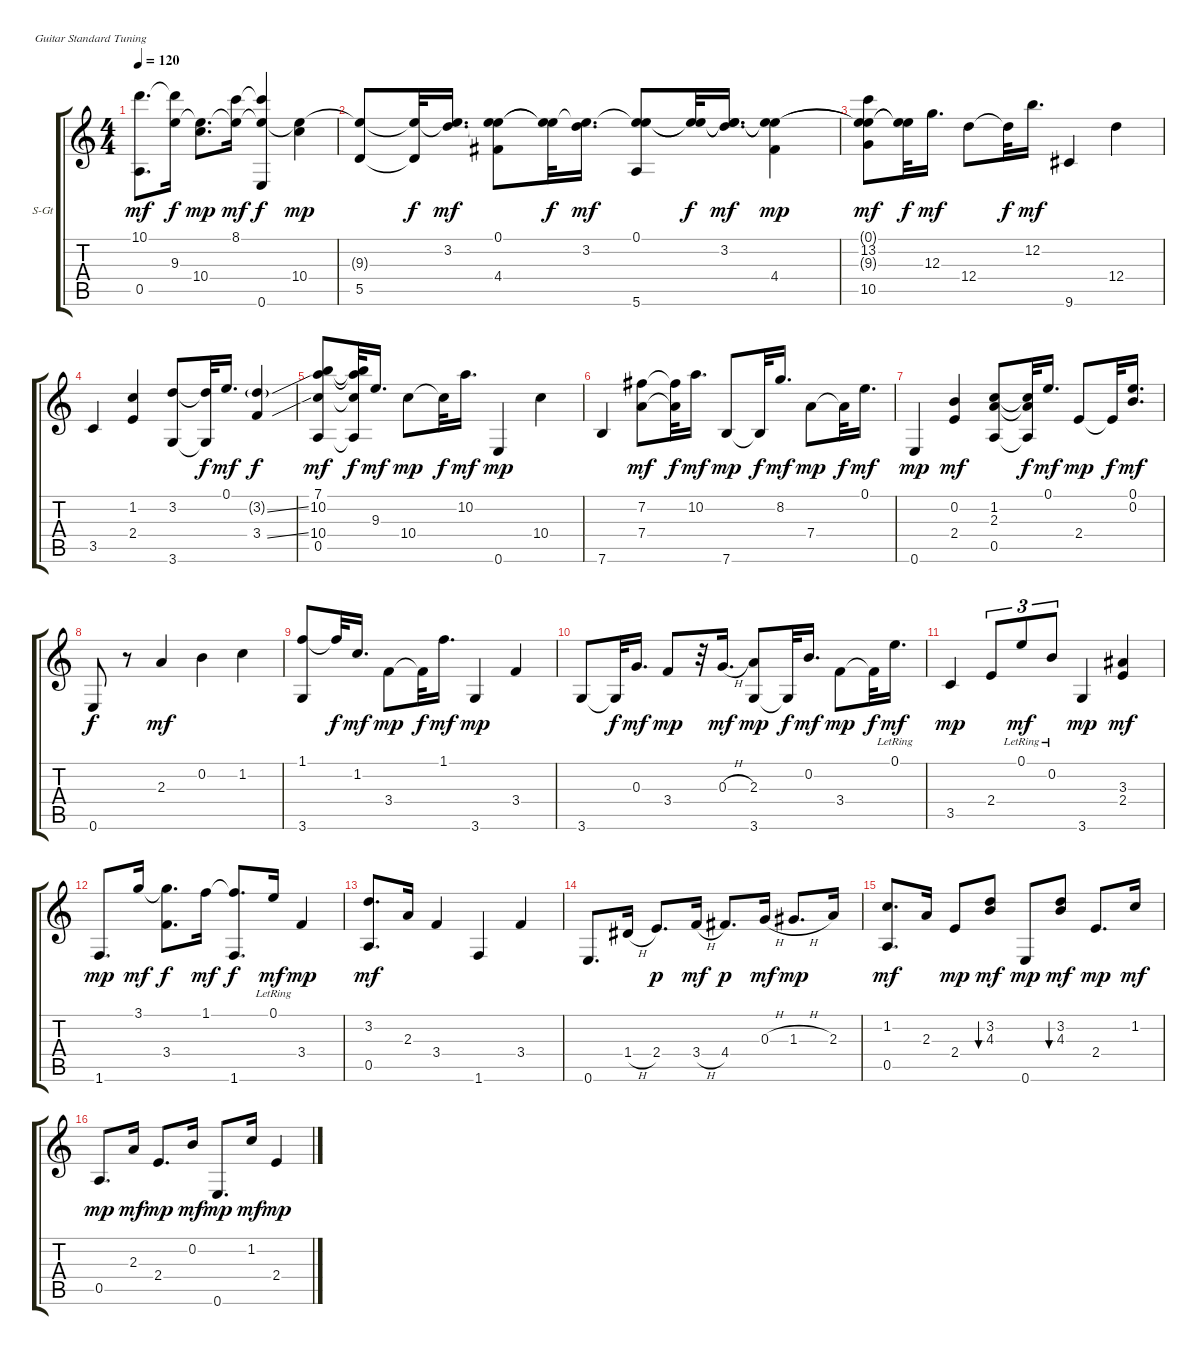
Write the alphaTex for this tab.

\bracketExtendMode groupsimilarinstruments
\firstSystemTrackNameOrientation horizontal
\otherSystemsTrackNameOrientation horizontal
\track ("Acoustic Guitar (steel)" "S-Gt") {instrument acousticguitarsteel}
\staff {score tabs}
\tuning (E4 B3 G3 D3 A2 E2)
\ts (4 4)
\tempo 120
\clef g2
\ks c
(10.1 0.5).8{d dy mf} (10.1{t} 9.3).16{dy f} (10.4 9.3{t}).8{d dy mp} (8.1 9.3{t}).16{dy mf} (8.1{t} 0.6 9.3{t}).4{dy f} (10.4 9.3{t}).4{dy mp} |
(5.5 9.3{t}).8 (5.5{t} 9.3{t}).32{dy f} (3.2 9.3{t}).16{d dy mf} (0.1 4.4 9.3{t}).8 (0.1{t} 9.3{t}).32{dy f} (3.2 9.3{t}).16{d dy mf} (0.1 5.6 9.3{t}).8 (0.1{t} 9.3{t}).32{dy f} (3.2 0.1{t} 9.3{t}).16{d dy mf} (4.4 0.1{t} 9.3{t}).4{dy mp} |
(13.2 10.5 0.1{t} 9.3{t}).8{dy mf} (0.1{t} 9.3{t}).32{dy f} 12.3.16{d dy mf} 12.4.8 12.4{t}.32{dy f} 12.2.16{d dy mf} 9.6.4 12.4.4 |
3.5.4 (1.2 2.4).4 (3.2 3.6).8 (3.2{t} 3.6{t}).32{dy f} 0.1.16{d dy mf} (3.2{ss g} 3.4{ss}).4{dy f} |
(7.1 10.2 10.4 0.5).8{dy mf} (7.1{t} 10.2{t} 10.4{t} 0.5{t}).32{dy f} 9.3.16{d dy mf} 10.4.8{dy mp} 10.4{t}.32{dy f} 10.2.16{d dy mf} 0.6.4{dy mp} 10.4.4 |
7.6.4 (7.2 7.4).8{dy mf} (7.2{t} 7.4{t}).32{dy f} 10.2.16{d dy mf} 7.6.8{dy mp} 7.6{t}.32{dy f} 8.2.16{d dy mf} 7.4.8{dy mp} 7.4{t}.32{dy f} 0.1.16{d dy mf} |
0.6.4{dy mp} (0.2 2.4).4{dy mf} (1.2 2.3 0.5).8 (1.2{t} 2.3{t} 0.5{t}).32{dy f} 0.1.16{d dy mf} 2.4.8{dy mp} 2.4{t}.32{dy f} (0.1 0.2).16{d dy mf} |
0.6.8{dy f} r.8 2.3.4{dy mf} 0.2.4 1.2.4 |
(1.1 3.6).8 1.1{t}.32{dy f} 1.2.16{d dy mf} 3.4.8{dy mp} 3.4{t}.32{dy f} 1.1.16{d dy mf} 3.6.4{dy mp} 3.4.4 |
3.6.8 3.6{t}.32{dy f} 0.3.16{d dy mf} 3.4.8{dy mp} r.32 0.3{h}.16{d dy mf} (2.3 3.6).8{dy mp} 3.6{t}.32{dy f} 0.2.16{d dy mf} 3.4.8{dy mp} 3.4{t}.32{dy f} 0.1{lr}.16{d dy mf} |
3.5.4{dy mp} 2.4.8{tu (3 2)} 0.1{lr}.8{tu (3 2) dy mf} 0.2{lr}.8{tu (3 2)} 3.6.4{dy mp} (3.3 2.4).4{dy mf} |
1.6.8{d dy mp} 3.1.16{dy mf} (3.1{t} 3.4).8{d dy f} 1.1.16{dy mf} (1.1{t} 1.6).8{d dy f} 0.1{lr}.16{dy mf} 3.4.4{dy mp} |
(3.2 0.5).8{d dy mf} 2.3.16 3.4.4 1.6.4 3.4.4 |
0.6.8{d} 1.4{h}.16 2.4.8{d dy p} 3.4{h}.16{dy mf} 4.4.8{d dy p} 0.3{h}.16{dy mf} 1.3{h}.8{d dy mp} 2.3.16 |
(1.2 0.5).8{d dy mf} 2.3.16 2.4.8{dy mp} (3.2 4.3).8{bu 240 dy mf} 0.6.8{dy mp} (3.2 4.3).8{bu 240 dy mf} 2.4.8{d dy mp} 1.2.16{dy mf} |
0.5.8{d dy mp} 2.3.16{dy mf} 2.4.8{d dy mp} 0.2.16{dy mf} 0.6.8{d dy mp} 1.2.16{dy mf} 2.4.4{dy mp}
